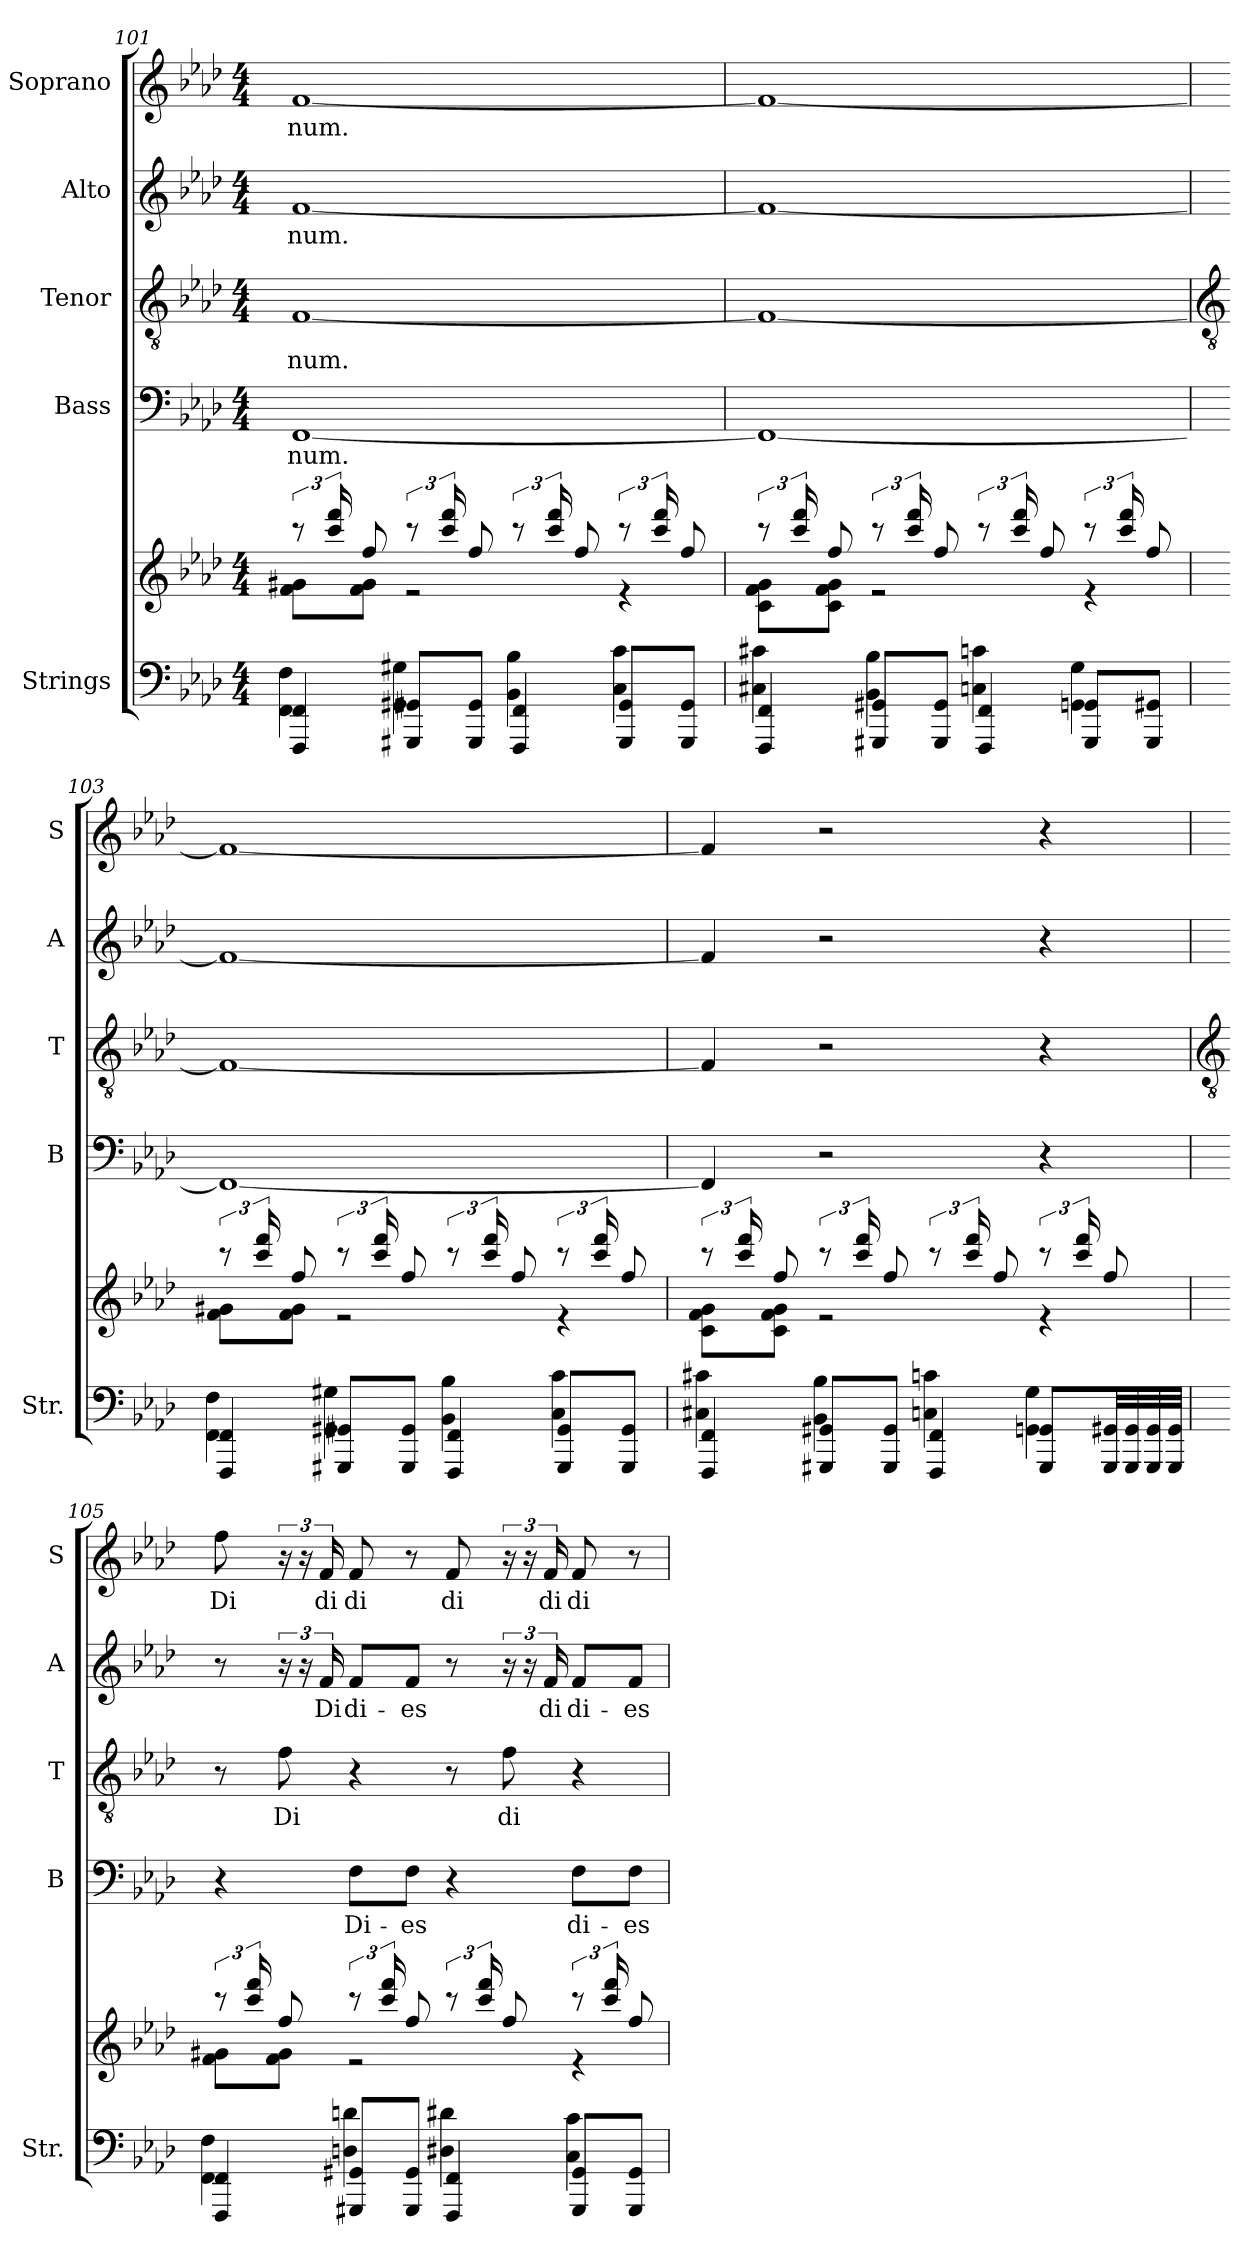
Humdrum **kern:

**kern	**kern	**kern	**text	**kern	**text	**kern	**text	**kern	**text
*part5	*part5	*part4	*part4	*part3	*part3	*part2	*part2	*part1	*part1
*staff6	*staff5	*staff4	*staff4	*staff3	*staff3	*staff2	*staff2	*staff1	*staff1
*I"Strings	*	*I"Bass	*	*I"Tenor	*	*I"Alto	*	*I"Soprano	*
*I'Str.	*	*I'B	*	*I'T	*	*I'A	*	*I'S	*
*clefF4	*clefG2	*clefF4	*	*clefGv2	*	*clefG2	*	*clefG2	*
*k[b-e-a-d-]	*k[b-e-a-d-]	*k[b-e-a-d-]	*	*k[b-e-a-d-]	*	*k[b-e-a-d-]	*	*k[b-e-a-d-]	*
*A-:	*A-:	*A-:	*	*A-:	*	*A-:	*	*A-:	*
*M4/4	*M4/4	*M4/4	*	*M4/4	*	*M4/4	*	*M4/4	*
=101	=101	=101	=101	=101	=101	=101	=101	=101	=101
*^	*^	*	*	*	*	*	*	*	*
!	!	!	!	!	!LO:LY:b	!	!LO:LY:b	!	!LO:LY:b	!	!LO:LY:b
4FFF/ 4FF/	4FF\ 4F\	12r	8f\ 8g#X\L	[1FF	-num.	[1F	-num.	[1f	-num.	[1f	-num.
.	.	24ccc/ 24fff/LL	.	.	.	.	.	.	.	.	.
.	.	8ff/J	8f\ 8g#\J	.	.	.	.	.	.	.	.
8GGG#X/ 8GG#X/L	4GG#X\ 4G#X\	12r	2r	.	.	.	.	.	.	.	.
.	.	24ccc/ 24fff/LL	.	.	.	.	.	.	.	.	.
8GGG#/ 8GG#/J	.	8ff/J	.	.	.	.	.	.	.	.	.
4FFF/ 4FF/	4BB-\ 4B-\	12r	.	.	.	.	.	.	.	.	.
.	.	24ccc/ 24fff/LL	.	.	.	.	.	.	.	.	.
.	.	8ff/J	.	.	.	.	.	.	.	.	.
8GGG#/ 8GG#/L	4C\ 4c\	12r	4r	.	.	.	.	.	.	.	.
.	.	24ccc/ 24fff/LL	.	.	.	.	.	.	.	.	.
8GGG#/ 8GG#/J	.	8ff/J	.	.	.	.	.	.	.	.	.
=102	=102	=102	=102	=102	=102	=102	=102	=102	=102	=102	=102
4FFF/ 4FF/	4C#X\ 4c#X\	12r	8c\ 8f\ 8g\L	1FF_	.	1F_	.	1f_	.	1f_	.
.	.	24ccc/ 24fff/LL	.	.	.	.	.	.	.	.	.
.	.	8ff/J	8c\ 8f\ 8g\J	.	.	.	.	.	.	.	.
8GGG#X/ 8GG#X/L	4BB-\ 4B-\	12r	2r	.	.	.	.	.	.	.	.
.	.	24ccc/ 24fff/LL	.	.	.	.	.	.	.	.	.
8GGG#/ 8GG#/J	.	8ff/J	.	.	.	.	.	.	.	.	.
4FFF/ 4FF/	4Cn\ 4cn\	12r	.	.	.	.	.	.	.	.	.
.	.	24ccc/ 24fff/LL	.	.	.	.	.	.	.	.	.
.	.	8ff/J	.	.	.	.	.	.	.	.	.
8GGG#/ 8GG#/L	4GG\ 4G\	12r	4r	.	.	.	.	.	.	.	.
.	.	24ccc/ 24fff/LL	.	.	.	.	.	.	.	.	.
8GGG#/ 8GG#/J	.	8ff/J	.	.	.	.	.	.	.	.	.
!!LO:LB:g=z
=103	=103	=103	=103	=103	=103	=103	=103	=103	=103	=103	=103
*	*	*	*	*	*	*clefGv2	*	*	*	*	*
4FFF/ 4FF/	4FF\ 4F\	12r	8f\ 8g#X\L	1FF_	.	1F_	.	1f_	.	1f_	.
.	.	24ccc/ 24fff/LL	.	.	.	.	.	.	.	.	.
.	.	8ff/J	8f\ 8g#\J	.	.	.	.	.	.	.	.
8GGG#X/ 8GG#X/L	4GG#X\ 4G#X\	12r	2r	.	.	.	.	.	.	.	.
.	.	24ccc/ 24fff/LL	.	.	.	.	.	.	.	.	.
8GGG#/ 8GG#/J	.	8ff/J	.	.	.	.	.	.	.	.	.
4FFF/ 4FF/	4BB-\ 4B-\	12r	.	.	.	.	.	.	.	.	.
.	.	24ccc/ 24fff/LL	.	.	.	.	.	.	.	.	.
.	.	8ff/J	.	.	.	.	.	.	.	.	.
8GGG#/ 8GG#/L	4C\ 4c\	12r	4r	.	.	.	.	.	.	.	.
.	.	24ccc/ 24fff/LL	.	.	.	.	.	.	.	.	.
8GGG#/ 8GG#/J	.	8ff/J	.	.	.	.	.	.	.	.	.
=104	=104	=104	=104	=104	=104	=104	=104	=104	=104	=104	=104
4FFF/ 4FF/	4C#X\ 4c#X\	12r	8c\ 8f\ 8g\L	4FF]	.	4F]	.	4f]	.	4f]	.
.	.	24ccc/ 24fff/LL	.	.	.	.	.	.	.	.	.
.	.	8ff/J	8c\ 8f\ 8g\J	.	.	.	.	.	.	.	.
8GGG#X/ 8GG#X/L	4BB-\ 4B-\	12r	2r	2r	.	2r	.	2r	.	2r	.
.	.	24ccc/ 24fff/LL	.	.	.	.	.	.	.	.	.
8GGG#/ 8GG#/J	.	8ff/J	.	.	.	.	.	.	.	.	.
4FFF/ 4FF/	4Cn\ 4cn\	12r	.	.	.	.	.	.	.	.	.
.	.	24ccc/ 24fff/LL	.	.	.	.	.	.	.	.	.
.	.	8ff/J	.	.	.	.	.	.	.	.	.
8GGG#/ 8GG#/L	4GG\ 4G\	12r	4r	4r	.	4r	.	4r	.	4r	.
.	.	24ccc/ 24fff/LL	.	.	.	.	.	.	.	.	.
32GGG#/ 32GG#/LL	.	8ff/J	.	.	.	.	.	.	.	.	.
32GGG#/ 32GG#/	.	.	.	.	.	.	.	.	.	.	.
32GGG#/ 32GG#/	.	.	.	.	.	.	.	.	.	.	.
32GGG#/ 32GG#/JJJ	.	.	.	.	.	.	.	.	.	.	.
!!LO:LB:g=z
=105	=105	=105	=105	=105	=105	=105	=105	=105	=105	=105	=105
*	*	*	*	*	*	*clefGv2	*	*	*	*	*
!	!	!	!	!	!	!	!	!	!	!	!LO:LY:b
4FFF/ 4FF/	4FF\ 4F\	12r	8f\ 8g#X\L	4r	.	8r	.	8r	.	8ff	Di
.	.	24ccc/ 24fff/LL	.	.	.	.	.	.	.	.	.
!	!	!	!	!	!	!	!LO:LY:b	!	!	!	!
.	.	8ff/J	8f\ 8g#\J	.	.	8f	Di	24r	.	24r	.
.	.	.	.	.	.	.	.	24r	.	24r	.
!	!	!	!	!	!	!	!	!	!LO:LY:b	!	!LO:LY:b
.	.	.	.	.	.	.	.	24f	Di	24f	di
!	!	!	!	!	!LO:LY:b	!	!	!	!LO:LY:b	!	!LO:LY:b
8GGG#X/ 8GG#X/L	4Dn\ 4dn\	12r	2r	8FL	Di-	4r	.	8fL	di-	8f	di
.	.	24ccc/ 24fff/LL	.	.	.	.	.	.	.	.	.
!	!	!	!	!	!LO:LY:b	!	!	!	!LO:LY:b	!	!
8GGG#/ 8GG#/J	.	8ff/J	.	8FJ	-es	.	.	8fJ	-es	8r	.
!	!	!	!	!	!	!	!	!	!	!	!LO:LY:b
4FFF/ 4FF/	4D#X\ 4d#X\	12r	.	4r	.	8r	.	8r	.	8f	di
.	.	24ccc/ 24fff/LL	.	.	.	.	.	.	.	.	.
!	!	!	!	!	!	!	!LO:LY:b	!	!	!	!
.	.	8ff/J	.	.	.	8f	di	24r	.	24r	.
.	.	.	.	.	.	.	.	24r	.	24r	.
!	!	!	!	!	!	!	!	!	!LO:LY:b	!	!LO:LY:b
.	.	.	.	.	.	.	.	24f	di	24f	di
!	!	!	!	!	!LO:LY:b	!	!	!	!LO:LY:b	!	!LO:LY:b
8GGG#/ 8GG#/L	4C\ 4c\	12r	4r	8FL	di-	4r	.	8fL	di-	8f	di
.	.	24ccc/ 24fff/LL	.	.	.	.	.	.	.	.	.
!	!	!	!	!	!LO:LY:b	!	!	!	!LO:LY:b	!	!
8GGG#/ 8GG#/J	.	8ff/J	.	8FJ	-es	.	.	8fJ	-es	8r	.
*v	*v	*	*	*	*	*	*	*	*	*	*
*	*v	*v	*	*	*	*	*	*	*	*
=	=	=	=	=	=	=	=	=	=
*-	*-	*-	*-	*-	*-	*-	*-	*-	*-
